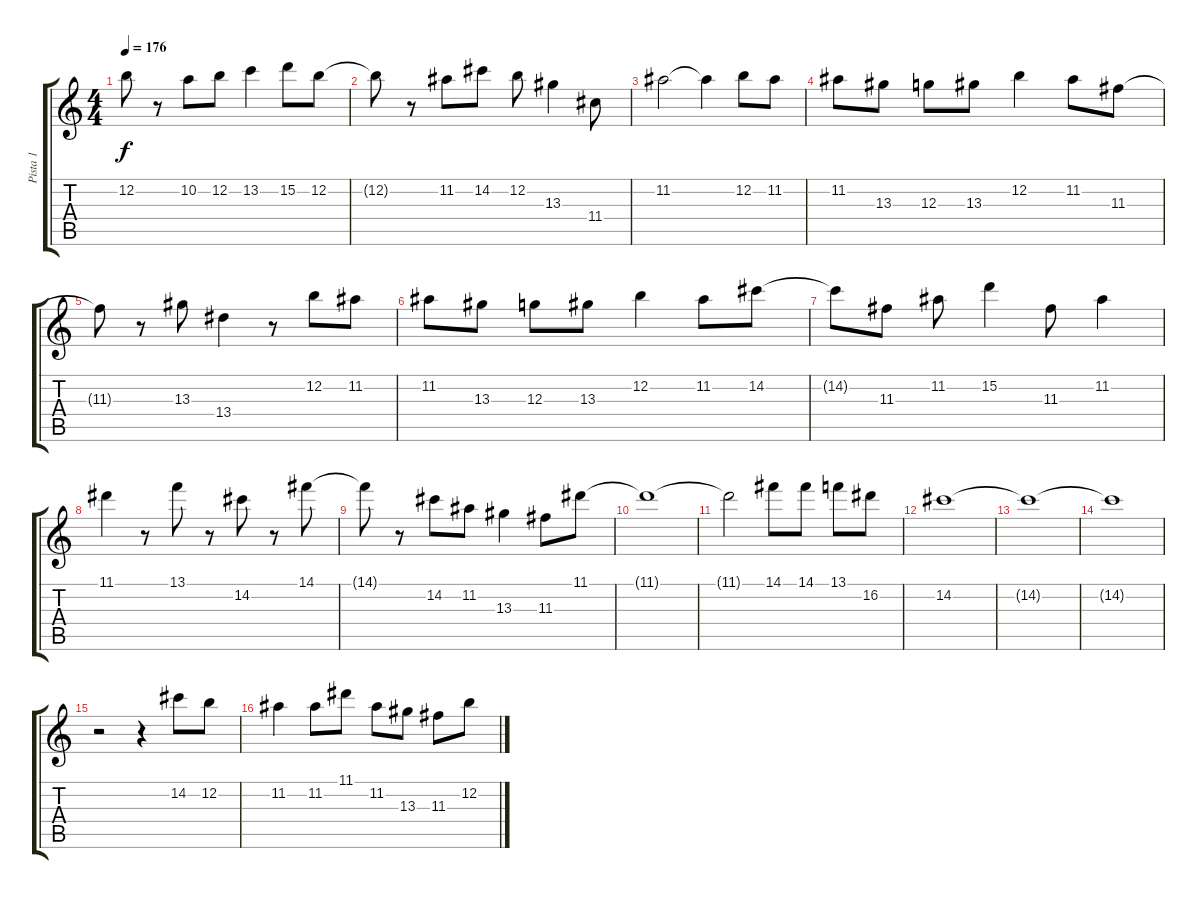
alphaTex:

\track ("Pista 1" "Pista 1") {instrument electricguitarjazz}
\staff {score tabs}
\tuning (E4 B3 G3 D3 A2 E2) {hide}
\ts (4 4)
\tempo 176
\clef g2
\ks c
12.2{t}.8{dy f} r.8 10.2.8 12.2.8 13.2.4 15.2.8 12.2.8 |
12.2{t}.8 r.8 11.2.8 14.2.8 12.2.8 13.3.4 11.4.8 |
11.2.2 11.2{t}.4 12.2.8 11.2.8 |
11.2.8 13.3.8 12.3.8 13.3.8 12.2.4 11.2.8 11.3.8 |
11.3{t}.8 r.8 13.3.8 13.4.4 r.8 12.2.8 11.2.8 |
11.2.8 13.3.8 12.3.8 13.3.8 12.2.4 11.2.8 14.2.8 |
14.2{t}.8 11.3.8 11.2.8 15.2.4 11.3.8 11.2.4 |
11.1.4 r.8 13.1.8 r.8 14.2.8 r.8 14.1.8 |
14.1{t}.8 r.8 14.2.8 11.2.8 13.3.4 11.3.8 11.1.8 |
11.1{t}.1 |
11.1{t}.2 14.1.8 14.1.8 13.1.8 16.2.8 |
14.2.1 |
14.2{t}.1 |
14.2{t}.1 |
r.2 r.4 14.2.8 12.2.8 |
11.2.4 11.2.8 11.1.8 11.2.8 13.3.8 11.3.8 12.2.8
